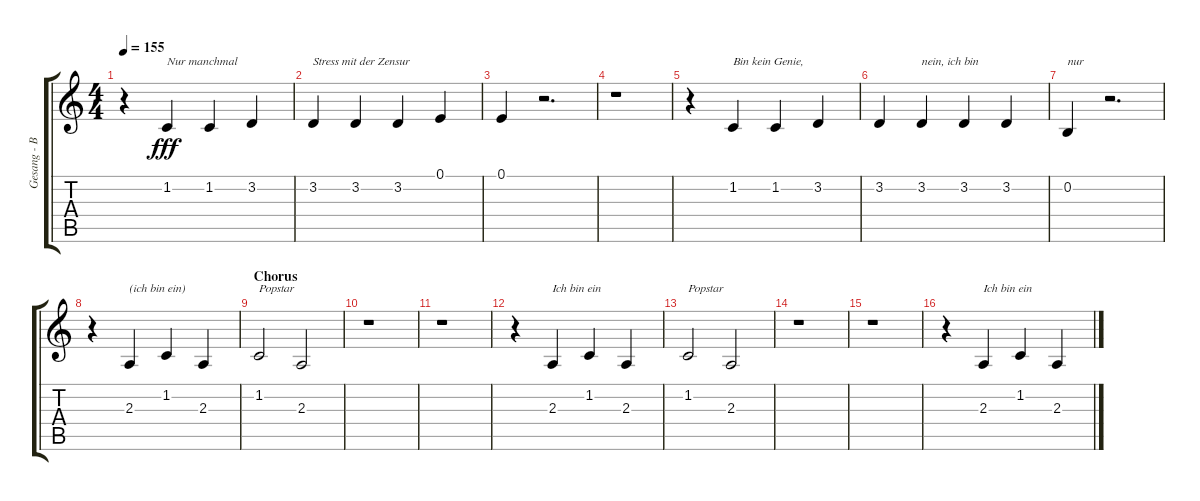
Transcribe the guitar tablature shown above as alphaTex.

\track ("Gesang - Bela B." "Gesang - B") {instrument lead8bassandlead}
\staff {score tabs}
\tuning (E4 B3 G3 D3 A2 E2) {hide}
\ts (4 4)
\tempo 155
\clef g2
\ks c
r.4{dy fff} 1.2.4{txt "Nur manchmal"} 1.2.4 3.2.4 |
3.2.4{txt "Stress mit der Zensur"} 3.2.4 3.2.4 0.1.4 |
0.1.4 r.2{d} |
r.1 |
r.4 1.2.4{txt "Bin kein Genie,"} 1.2.4 3.2.4 |
3.2.4 3.2.4{txt "nein, ich bin"} 3.2.4 3.2.4 |
0.2.4{txt "nur"} r.2{d} |
r.4 2.3.4{txt "(ich bin ein)"} 1.2.4 2.3.4 |
\section ("" "Chorus")
1.2.2{txt "Popstar"} 2.3.2 |
r.1 |
r.1 |
r.4 2.3.4{txt "Ich bin ein"} 1.2.4 2.3.4 |
1.2.2{txt "Popstar"} 2.3.2 |
r.1 |
r.1 |
r.4 2.3.4{txt "Ich bin ein"} 1.2.4 2.3.4
